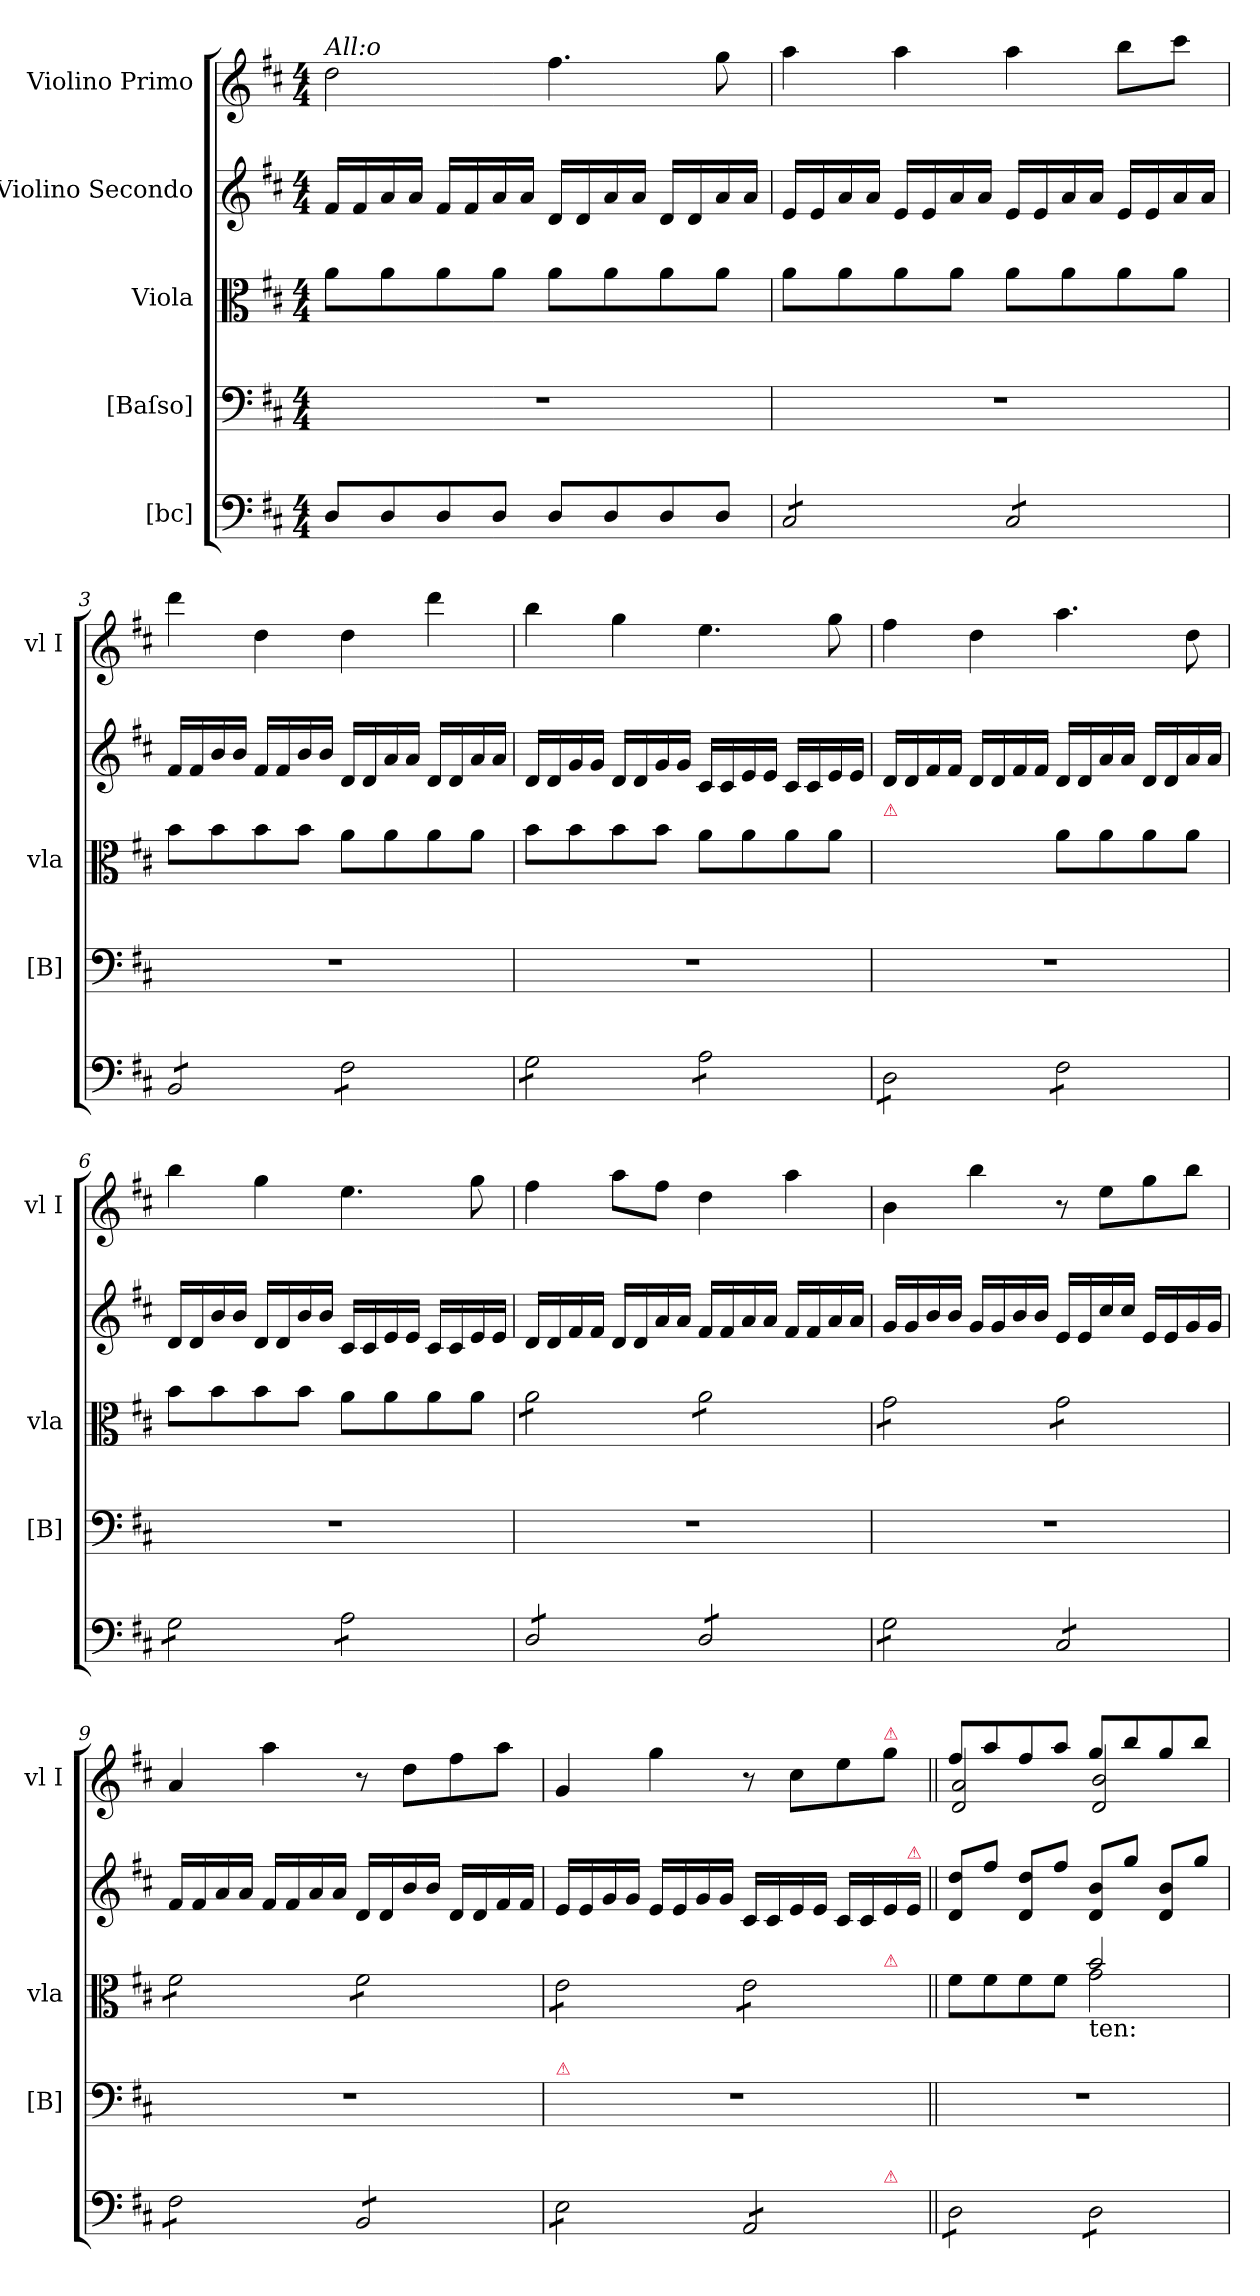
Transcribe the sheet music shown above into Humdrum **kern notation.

**kern	**kern	**kern	**kern	**kern
*part5	*part4	*part3	*part2	*part1
*staff5	*staff4	*staff3	*staff2	*staff1
*I"[bc]	*I"[Baſso]	*I"Viola	*I"Violino Secondo	*I"Violino Primo
*	*I'[B]	*I'vla	*	*I'vl I
*clefF4	*clefF4	*clefC3	*clefG2	*clefG2
*k[f#c#]	*k[f#c#]	*k[f#c#]	*k[f#c#]	*k[f#c#]
*M4/4	*M4/4	*M4/4	*M4/4	*M4/4
=1	=1	=1	=1	=1
!	!	!	!	!LO:TX:a:i:t=All&colon;o
8D/L	1r	8a\L	16f#/LL	2dd\
.	.	.	16f#/	.
8D/	.	8a\	16a/	.
.	.	.	16a/JJ	.
8D/	.	8a\	16f#/LL	.
.	.	.	16f#/	.
8D/J	.	8a\J	16a/	.
.	.	.	16a/JJ	.
8D/L	.	8a\L	16d/LL	4.ff#\
.	.	.	16d/	.
8D/	.	8a\	16a/	.
.	.	.	16a/JJ	.
8D/	.	8a\	16d/LL	.
.	.	.	16d/	.
8D/J	.	8a\J	16a/	8gg\
.	.	.	16a/JJ	.
=2	=2	=2	=2	=2
*tremolo	*	*	*	*
8C#/L	1r	8a\L	16e/LL	4aa\
.	.	.	16e/	.
8C#/	.	8a\	16a/	.
.	.	.	16a/JJ	.
8C#/	.	8a\	16e/LL	4aa\
.	.	.	16e/	.
8C#/J	.	8a\J	16a/	.
.	.	.	16a/JJ	.
8C#/L	.	8a\L	16e/LL	4aa\
.	.	.	16e/	.
8C#/	.	8a\	16a/	.
.	.	.	16a/JJ	.
8C#/	.	8a\	16e/LL	8bb\L
.	.	.	16e/	.
8C#/J	.	8a\J	16a/	8ccc#\J
.	.	.	16a/JJ	.
=3	=3	=3	=3	=3
8BB/L	1r	8b\L	16f#/LL	4ddd\
.	.	.	16f#/	.
8BB/	.	8b\	16b/	.
.	.	.	16b/JJ	.
8BB/	.	8b\	16f#/LL	4dd\
.	.	.	16f#/	.
8BB/J	.	8b\J	16b/	.
.	.	.	16b/JJ	.
8F#\L	.	8a\L	16d/LL	4dd\
.	.	.	16d/	.
8F#\	.	8a\	16a/	.
.	.	.	16a/JJ	.
8F#\	.	8a\	16d/LL	4ddd\
.	.	.	16d/	.
8F#\J	.	8a\J	16a/	.
.	.	.	16a/JJ	.
=4	=4	=4	=4	=4
8G\L	1r	8b\L	16d/LL	4bb\
.	.	.	16d/	.
8G\	.	8b\	16g/	.
.	.	.	16g/JJ	.
8G\	.	8b\	16d/LL	4gg\
.	.	.	16d/	.
8G\J	.	8b\J	16g/	.
.	.	.	16g/JJ	.
8A\L	.	8a\L	16c#/LL	4.ee\
.	.	.	16c#/	.
8A\	.	8a\	16e/	.
.	.	.	16e/JJ	.
8A\	.	8a\	16c#/LL	.
.	.	.	16c#/	.
8A\J	.	8a\J	16e/	8gg\
.	.	.	16e/JJ	.
=5	=5	=5	=5	=5
!	!	!LO:TX:a:color=crimson:t=⚠	!	!
8D\L	1r	8b\Lyy	16d/LL	4ff#\
.	.	.	16d/	.
8D\	.	8b\yy	16f#/	.
.	.	.	16f#/JJ	.
8D\	.	8b\yy	16d/LL	4dd\
.	.	.	16d/	.
8D\J	.	8b\Jyy	16f#/	.
.	.	.	16f#/JJ	.
8F#\L	.	8a\L	16d/LL	4.aa\
.	.	.	16d/	.
8F#\	.	8a\	16a/	.
.	.	.	16a/JJ	.
8F#\	.	8a\	16d/LL	.
.	.	.	16d/	.
8F#\J	.	8a\J	16a/	8dd\
.	.	.	16a/JJ	.
=6	=6	=6	=6	=6
8G\L	1r	8b\L	16d/LL	4bb\
.	.	.	16d/	.
8G\	.	8b\	16b/	.
.	.	.	16b/JJ	.
8G\	.	8b\	16d/LL	4gg\
.	.	.	16d/	.
8G\J	.	8b\J	16b/	.
.	.	.	16b/JJ	.
8A\L	.	8a\L	16c#/LL	4.ee\
.	.	.	16c#/	.
8A\	.	8a\	16e/	.
.	.	.	16e/JJ	.
8A\	.	8a\	16c#/LL	.
.	.	.	16c#/	.
8A\J	.	8a\J	16e/	8gg\
.	.	.	16e/JJ	.
=7	=7	=7	=7	=7
*	*	*tremolo	*	*
8D/L	1r	8a\L	16d/LL	4ff#\
.	.	.	16d/	.
8D/	.	8a\	16f#/	.
.	.	.	16f#/JJ	.
8D/	.	8a\	16d/LL	8aa\L
.	.	.	16d/	.
8D/J	.	8a\J	16a/	8ff#\J
.	.	.	16a/JJ	.
8D/L	.	8a\L	16f#/LL	4dd\
.	.	.	16f#/	.
8D/	.	8a\	16a/	.
.	.	.	16a/JJ	.
8D/	.	8a\	16f#/LL	4aa\
.	.	.	16f#/	.
8D/J	.	8a\J	16a/	.
.	.	.	16a/JJ	.
=8	=8	=8	=8	=8
8G\L	1r	8g\L	16g/LL	4b\
.	.	.	16g/	.
8G\	.	8g\	16b/	.
.	.	.	16b/JJ	.
8G\	.	8g\	16g/LL	4bb\
.	.	.	16g/	.
8G\J	.	8g\J	16b/	.
.	.	.	16b/JJ	.
8C#/L	.	8g\L	16e/LL	8r
.	.	.	16e/	.
8C#/	.	8g\	16cc#/	8ee\L
.	.	.	16cc#/JJ	.
8C#/	.	8g\	16e/LL	8gg\
.	.	.	16e/	.
8C#/J	.	8g\J	16g/	8bb\J
.	.	.	16g/JJ	.
=9	=9	=9	=9	=9
8F#\L	1r	8f#\L	16f#/LL	4a/
.	.	.	16f#/	.
8F#\	.	8f#\	16a/	.
.	.	.	16a/JJ	.
8F#\	.	8f#\	16f#/LL	4aa\
.	.	.	16f#/	.
8F#\J	.	8f#\J	16a/	.
.	.	.	16a/JJ	.
8BB/L	.	8f#\L	16d/LL	8r
.	.	.	16d/	.
8BB/	.	8f#\	16b/	8dd\L
.	.	.	16b/JJ	.
8BB/	.	8f#\	16d/LL	8ff#\
.	.	.	16d/	.
8BB/J	.	8f#\J	16f#/	8aa\J
.	.	.	16f#/JJ	.
=10	=10	=10	=10	=10
!	!LO:TX:a:color=crimson:t=⚠	!	!	!
*^	*	*^	*	*
8E\L	2..ryy	1r	8e\L	2..ryy	16e/LL	4g/
.	.	.	.	.	16e/	.
8E\	.	.	8e\	.	16g/	.
.	.	.	.	.	16g/JJ	.
8E\	.	.	8e\	.	16e/LL	4gg\
.	.	.	.	.	16e/	.
8E\J	.	.	8e\J	.	16g/	.
.	.	.	.	.	16g/JJ	.
8AA/L	.	.	8e\L	.	16c#/LL	8r
.	.	.	.	.	16c#/	.
8AA/	.	.	8e\	.	16e/	8cc#\L
.	.	.	.	.	16e/JJ	.
8AA/	.	.	8e\	.	16c#/LL	8ee\
.	.	.	.	.	16c#/	.
!	!	!	!	!	!	!LO:TX:a:color=crimson:t=⚠
!	!	!	!	!LO:TX:a:color=crimson:t=⚠	!	!
!	!LO:TX:a:color=crimson:t=⚠	!	!	!	!	!
8AA/J	8ryy	.	8e\J	8ryy	16e/	8gg\J
*	*	*	*Xtremolo	*	*	*
!	!	!	!	!	!LO:TX:a:color=crimson:t=⚠	!
.	.	.	.	.	16e/JJ	.
*v	*v	*	*	*	*	*
=11||	=11||	=11||	=11||	=11||	=11||
*	*	*	*	*	*^
8D\L	1r	2ryy	8f#\L	8d/ 8dd/L	8ff#/L	2d/ 2a/
8D\	.	.	8f#\	8ff#/J	8aa/	.
8D\	.	.	8f#\	8d/ 8dd/L	8ff#/	.
8D\J	.	.	8f#\J	8ff#/J	8aa/J	.
!	!	!LO:TX:b:t=ten&colon;	!	!	!	!
8D\L	.	2b/	2g\	8d/ 8b/L	8gg/L	2d/ 2b/
8D\	.	.	.	8gg/J	8bb/	.
8D\	.	.	.	8d/ 8b/L	8gg/	.
8D\J	.	.	.	8gg/J	8bb/J	.
*Xtremolo	*	*	*	*	*	*
*	*	*v	*v	*	*v	*v
=	=	=	=	=
*-	*-	*-	*-	*-
